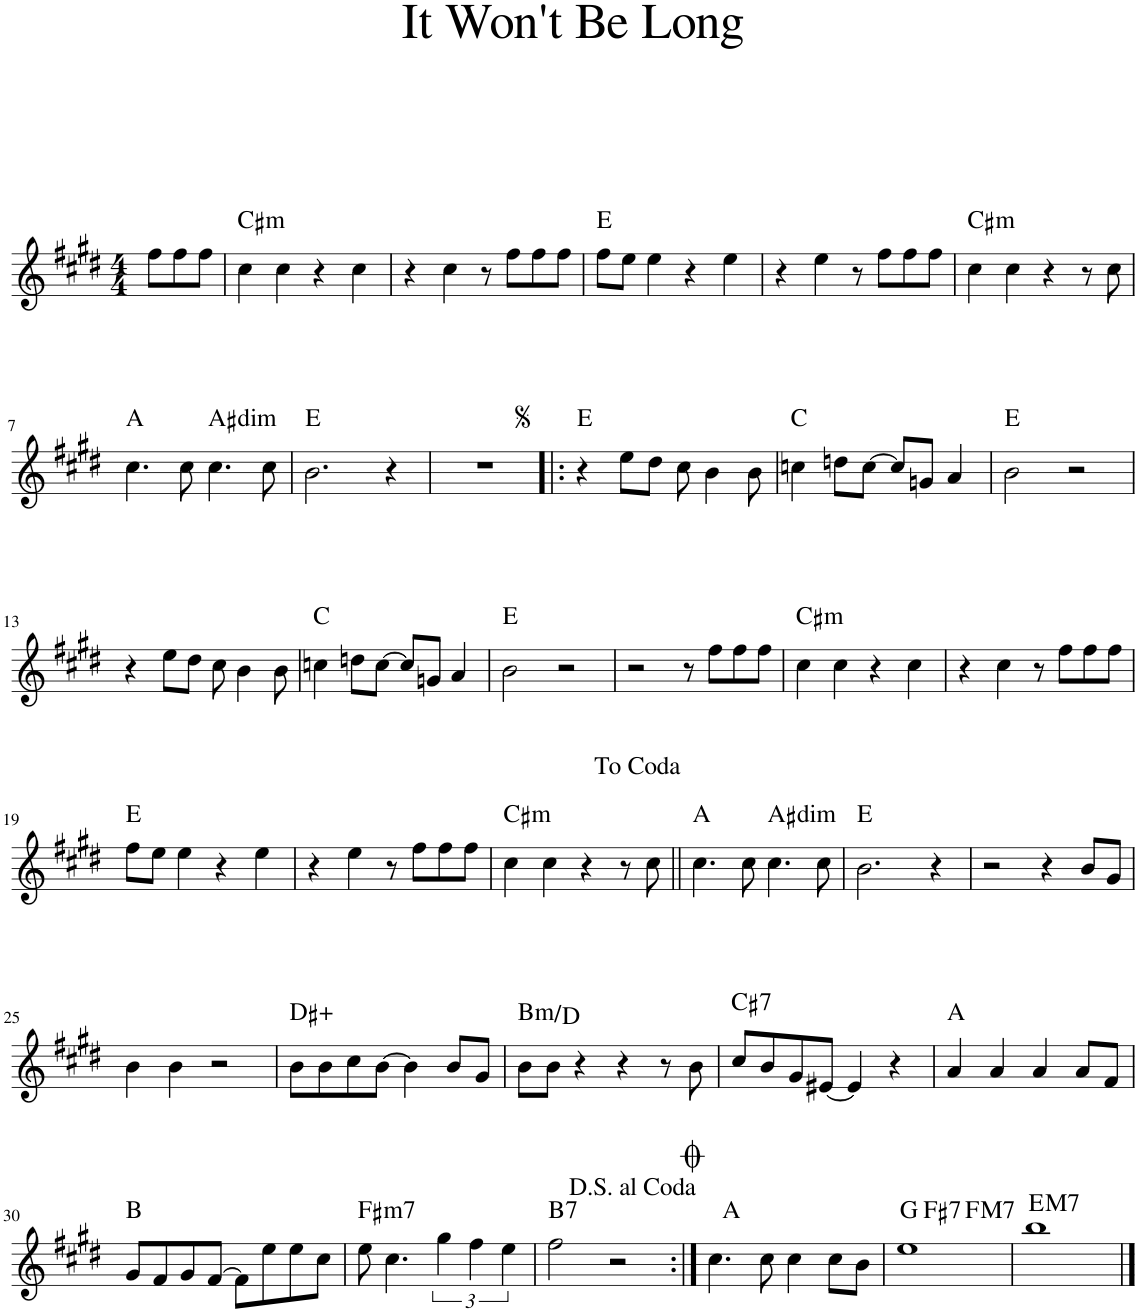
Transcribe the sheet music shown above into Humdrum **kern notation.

**kern	**harte
*part1	*part1
*staff1	*
*I"Piano	*
*I'Pno.	*
*clefG2	*
*k[f#c#g#d#]	*
*M4/4	*
=1	=1
8ff#\L	.
8ff#\	.
8ff#\J	.
=2	=2
!	!LO:H:kt=m
4cc#\	C#:min
4cc#\	.
4r	.
4cc#\	.
=3	=3
4r	.
4cc#\	.
8r	.
8ff#\L	.
8ff#\	.
8ff#\J	.
=4	=4
8ff#\L	E:maj
8ee\J	.
4ee\	.
4r	.
4ee\	.
=5	=5
4r	.
4ee\	.
8r	.
8ff#\L	.
8ff#\	.
8ff#\J	.
=6	=6
!	!LO:H:kt=m
4cc#\	C#:min
4cc#\	.
4r	.
8r	.
8cc#\	.
!!LO:LB:g=z
=7	=7
4.cc#\	A:maj
8cc#\	.
!	!LO:H:kt=dim
4.cc#\	A#:dim
8cc#\	.
=8	=8
2.b\	E:maj
4r	.
=9	=9
1r	.
=10!|:	=10!|:
4r	E:maj
8ee\L	.
8dd#\J	.
8cc#\	.
4b\	.
8b\	.
=11	=11
4ccn\	C:maj
8ddn\L	.
[8cc\J	.
8cc/L]	.
8gn/J	.
4a/	.
=12	=12
2b\	E:maj
2r	.
!!LO:LB:g=z
=13	=13
4r	.
8ee\L	.
8dd#\J	.
8cc#\	.
4b\	.
8b\	.
=14	=14
4ccn\	C:maj
8ddn\L	.
[8cc\J	.
8cc/L]	.
8gn/J	.
4a/	.
=15	=15
2b\	E:maj
2r	.
=16	=16
2r	.
8r	.
8ff#\L	.
8ff#\	.
8ff#\J	.
=17	=17
!	!LO:H:kt=m
4cc#\	C#:min
4cc#\	.
4r	.
4cc#\	.
=18	=18
4r	.
4cc#\	.
8r	.
8ff#\L	.
8ff#\	.
8ff#\J	.
!!LO:LB:g=z
=19	=19
8ff#\L	E:maj
8ee\J	.
4ee\	.
4r	.
4ee\	.
=20	=20
4r	.
4ee\	.
8r	.
8ff#\L	.
8ff#\	.
8ff#\J	.
=21	=21
!	!LO:H:kt=m
4cc#\	C#:min
4cc#\	.
4r	.
8r	.
8cc#\	.
=22||	=22||
4.cc#\	A:maj
8cc#\	.
!	!LO:H:kt=dim
4.cc#\	A#:dim
8cc#\	.
=23	=23
2.b\	E:maj
4r	.
=24	=24
2r	.
4r	.
8b/L	.
8g#/J	.
!!LO:LB:g=z
=25	=25
4b\	.
4b\	.
2r	.
=26	=26
8b\L	D#:aug
8b\	.
8cc#\	.
[8b\J	.
4b\]	.
8b/L	.
8g#/J	.
=27	=27
!	!LO:H:kt=m
8b\L	B:min/b3
8b\J	.
4r	.
4r	.
8r	.
8b\	.
=28	=28
!	!LO:H:kt=7
8cc#/L	C#:7
8b/	.
8g#/	.
[8e#X/J	.
4e#/]	.
4r	.
=29	=29
4a/	A:maj
4a/	.
4a/	.
8a/L	.
8f#/J	.
!!LO:LB:g=z
=30	=30
8g#/L	B:maj
8f#/	.
8g#/	.
[8f#/J	.
8f#\L]	.
8ee\	.
8ee\	.
8cc#\J	.
=31	=31
!	!LO:H:kt=m7
8ee\	F#:min7
4.cc#\	.
6gg#\	.
6ff#\	.
6ee\	.
=32	=32
!	!LO:H:kt=7
2ff#\	B:7
2r	.
=33:|!	=33:|!
4.cc#\	A:maj
8cc#\	.
4cc#\	.
8cc#\L	.
8b\J	.
=34	=34
*^	*
*	*^	*
1ee	4ryy	2ryy	G:maj
!	!	!	!LO:H:kt=7
.	2.ryy	.	F#:7
!	!	!	!LO:H:kt=M7
.	.	2ryy	F:maj7
=35	=35	=35	=35
!	!	!	!LO:H:kt=M7
*v	*v	*v	*
1bb	E:maj7
==	==
*-	*-
